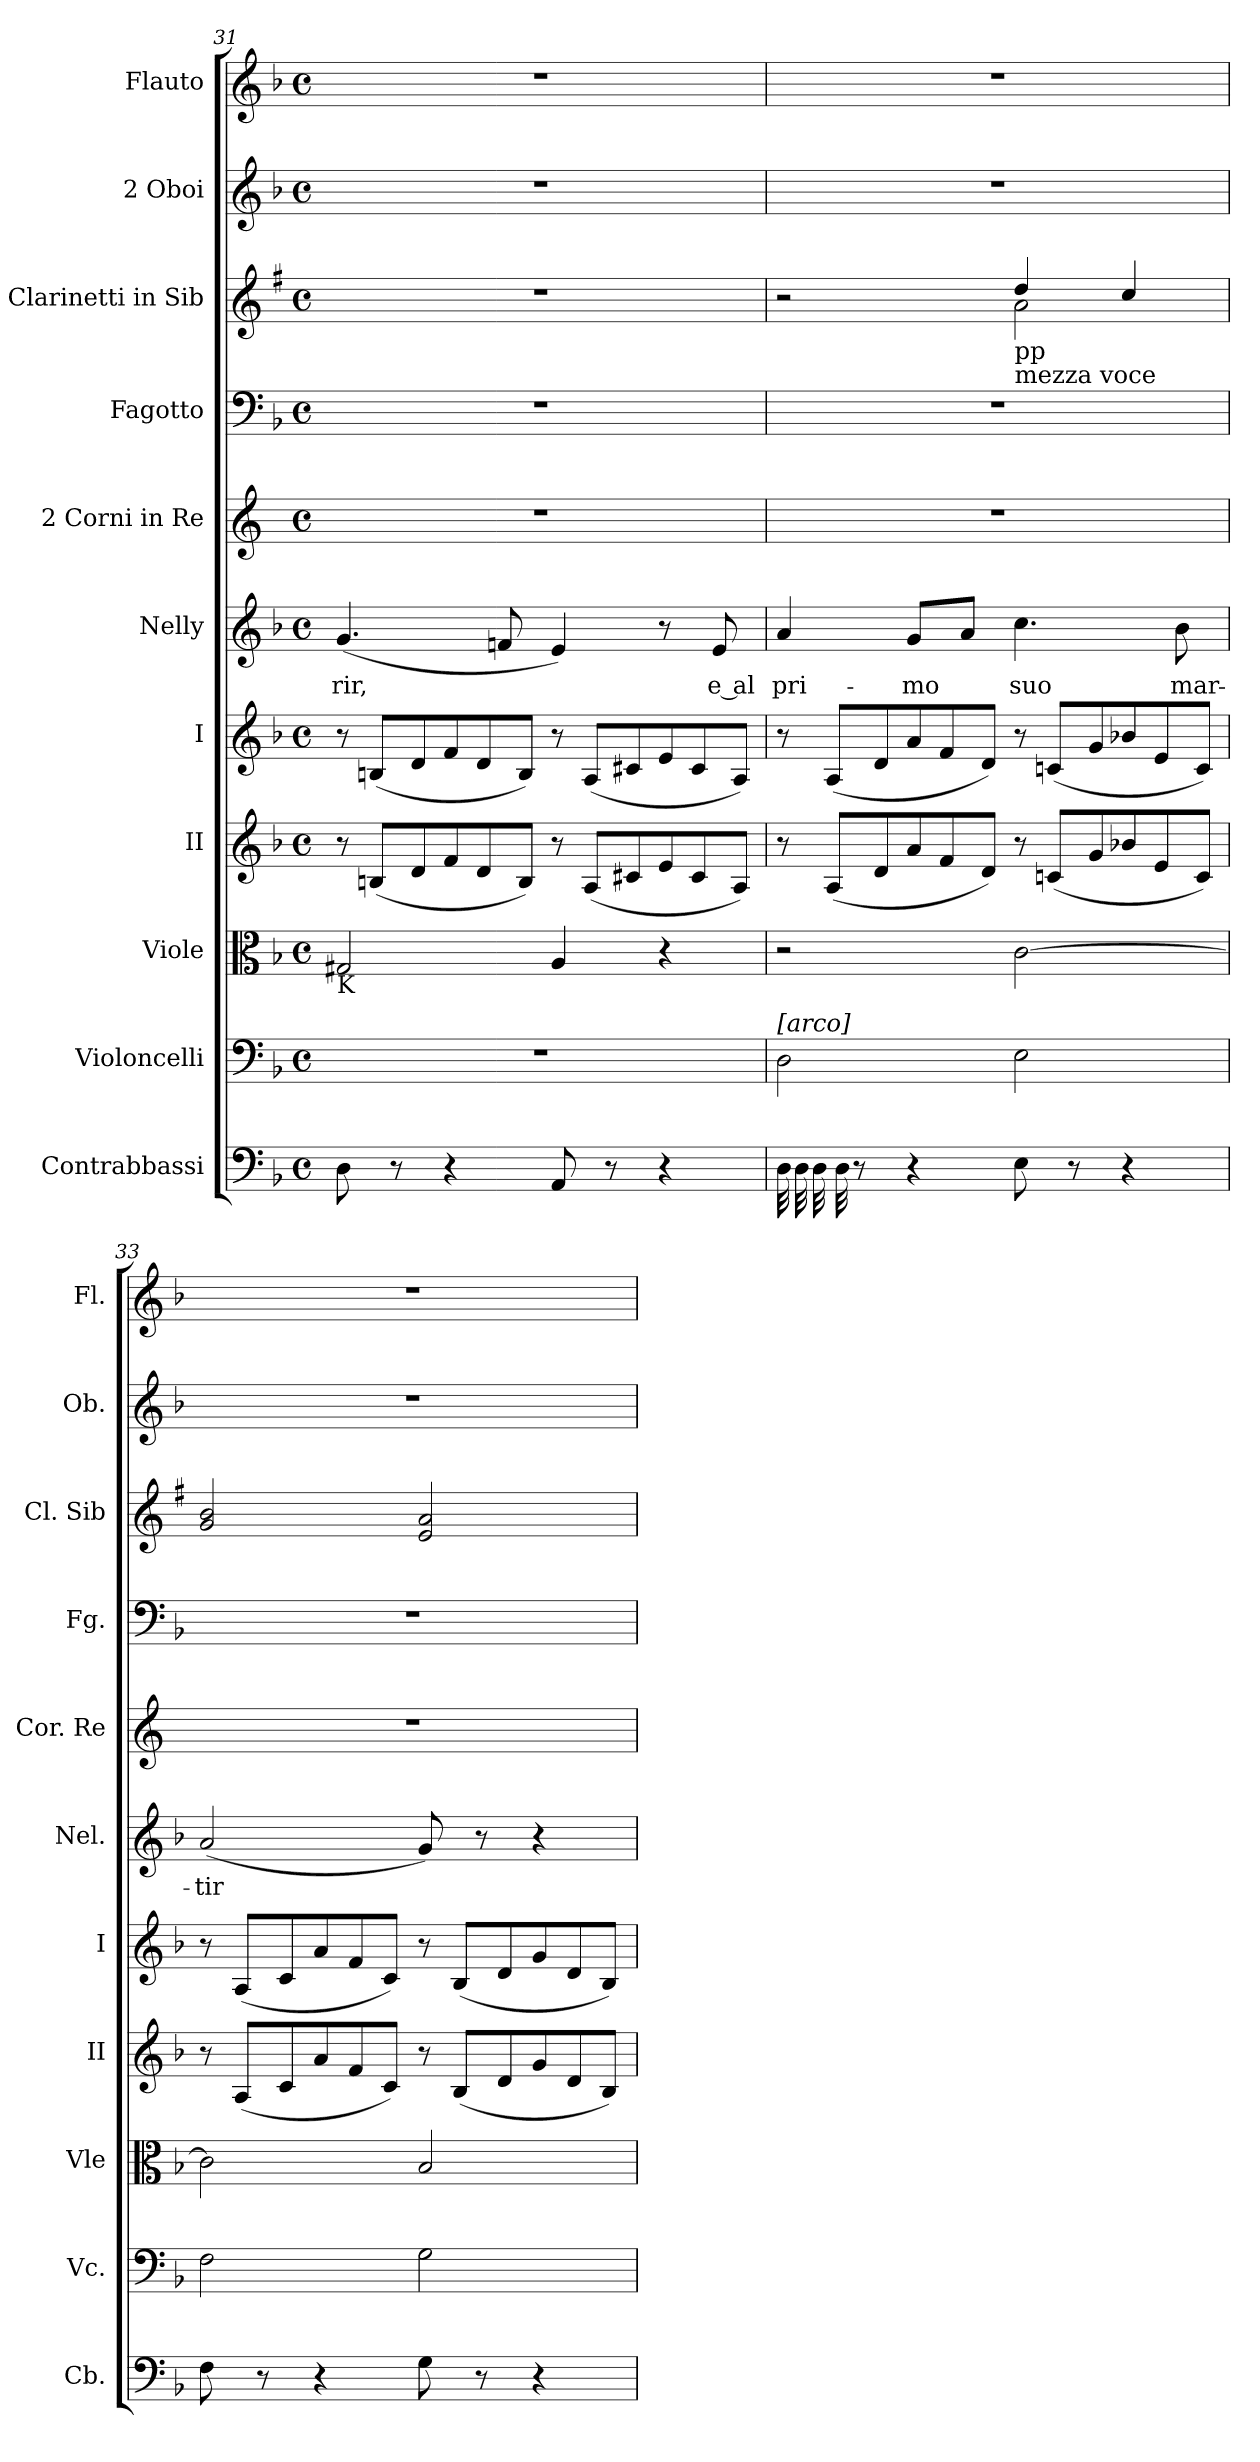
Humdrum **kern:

**kern	**kern	**kern	**kern	**kern	**kern	**text	**kern	**kern	**kern	**kern	**kern
*part11	*part10	*part9	*part8	*part7	*part6	*part6	*part5	*part4	*part3	*part2	*part1
*staff11	*staff10	*staff9	*staff8	*staff7	*staff6	*staff6	*staff5	*staff4	*staff3	*staff2	*staff1
*I"Contrabbassi	*I"Violoncelli	*I"Viole	*I"II	*I"I	*I"Nelly	*	*I"2 Corni in Re	*I"Fagotto	*I"2 Clarinetti in Sib	*I"2 Oboi	*I"Flauto
*I'Cb.	*I'Vc.	*I'Vle	*I'II	*I'I	*I'Nel.	*	*I'Cor. Re	*I'Fg.	*I'Cl. Sib	*I'Ob.	*I'Fl.
*clefF4	*clefF4	*clefC3	*clefG2	*clefG2	*clefG2	*	*clefG2	*clefF4	*clefG2	*clefG2	*clefG2
*	*	*	*	*	*	*	*	*	*ITrd1c2	*	*
*k[b-]	*k[b-]	*k[b-]	*k[b-]	*k[b-]	*k[b-]	*	*k[]	*k[b-]	*k[b-]	*k[b-]	*k[b-]
*F:	*F:	*F:	*F:	*F:	*F:	*	*C:	*F:	*F:	*F:	*F:
*M4/4	*M4/4	*M4/4	*M4/4	*M4/4	*M4/4	*	*M4/4	*M4/4	*M4/4	*M4/4	*M4/4
*met(c)	*met(c)	*met(c)	*met(c)	*met(c)	*met(c)	*	*met(c)	*met(c)	*met(c)	*met(c)	*met(c)
*	*	*	*Xtuplet	*Xtuplet	*	*	*	*	*	*	*
=31	=31	=31	=31	=31	=31	=31	=31	=31	=31	=31	=31
!	!	!LO:TX:b:t=K	!	!	!	!	!	!	!	!	!
!	!	!	!	!	!	!LO:LY:b	!	!	!	!	!
8D\	1r	2G#X/	12r	12r	(<4.g/	-rir,	1r	1r	1r	1r	1r
.	.	.	(<12Bn/L	(<12Bn/L	.	.	.	.	.	.	.
8r	.	.	.	.	.	.	.	.	.	.	.
.	.	.	12d/	12d/	.	.	.	.	.	.	.
4r	.	.	12f/	12f/	.	.	.	.	.	.	.
.	.	.	12d/	12d/	.	.	.	.	.	.	.
.	.	.	.	.	8fn/	.	.	.	.	.	.
.	.	.	12B/J)	12B/J)	.	.	.	.	.	.	.
8AA/	.	4A/	12r	12r	4e/)	.	.	.	.	.	.
.	.	.	(<12A/L	(<12A/L	.	.	.	.	.	.	.
8r	.	.	.	.	.	.	.	.	.	.	.
.	.	.	12c#X/	12c#X/	.	.	.	.	.	.	.
4r	.	4r	12e/	12e/	8r	.	.	.	.	.	.
.	.	.	12c#/	12c#/	.	.	.	.	.	.	.
!	!	!	!	!	!	!LO:LY:b	!	!	!	!	!
.	.	.	.	.	8e/	e al	.	.	.	.	.
.	.	.	12A/J)	12A/J)	.	.	.	.	.	.	.
!!LO:PB:g=z
=32	=32	=32	=32	=32	=32	=32	=32	=32	=32	=32	=32
!	!LO:TX:a:t=[arco]	!	!	!	!	!	!	!	!	!	!
!	!	!	!	!	!	!LO:LY:b	!	!	!	!	!
*	*	*	*	*	*	*	*	*	*^	*	*
*tremolo	*	*	*	*	*	*	*	*	*	*	*	*
32D\	2D\	2r	12r	12r	4a/	pri-	1r	1r	2r	2ryy	1r	1r
32D\	.	.	.	.	.	.	.	.	.	.	.	.
32D\	.	.	.	.	.	.	.	.	.	.	.	.
.	.	.	(<12A/L	(<12A/L	.	.	.	.	.	.	.	.
32D\	.	.	.	.	.	.	.	.	.	.	.	.
*Xtremolo	*	*	*	*	*	*	*	*	*	*	*	*
8r	.	.	.	.	.	.	.	.	.	.	.	.
.	.	.	12d/	12d/	.	.	.	.	.	.	.	.
!	!	!	!	!	!	!LO:LY:b	!	!	!	!	!	!
4r	.	.	12a/	12a/	8g/L	-mo	.	.	.	.	.	.
.	.	.	12f/	12f/	.	.	.	.	.	.	.	.
.	.	.	.	.	8a/J	.	.	.	.	.	.	.
.	.	.	12d/J)	12d/J)	.	.	.	.	.	.	.	.
!	!	!	!	!	!	!	!	!	!LO:TX:b:t=pp	!	!	!
!	!	!	!	!	!	!	!	!	!LO:TX:b:t=mezza voce	!	!	!
!	!	!	!	!	!	!LO:LY:b	!	!	!	!	!	!
8E\	2E\	[2c\	12r	12r	4.cc\	suo	.	.	4cc/	2g\	.	.
.	.	.	(<12cn/L	(<12cn/L	.	.	.	.	.	.	.	.
8r	.	.	.	.	.	.	.	.	.	.	.	.
.	.	.	12g/	12g/	.	.	.	.	.	.	.	.
4r	.	.	12b-X/	12b-X/	.	.	.	.	4b-/	.	.	.
.	.	.	12e/	12e/	.	.	.	.	.	.	.	.
!	!	!	!	!	!	!LO:LY:b	!	!	!	!	!	!
.	.	.	.	.	8b-\	mar-	.	.	.	.	.	.
.	.	.	12c/J)	12c/J)	.	.	.	.	.	.	.	.
*	*	*	*	*	*	*	*	*	*v	*v	*	*
=33	=33	=33	=33	=33	=33	=33	=33	=33	=33	=33	=33
!	!	!	!	!	!	!LO:LY:b	!	!	!	!	!
8F\	2F\	2c\]	12r	12r	(<2a/	-tir	1r	1r	2f/ 2a/	1r	1r
.	.	.	(<12A/L	(<12A/L	.	.	.	.	.	.	.
8r	.	.	.	.	.	.	.	.	.	.	.
.	.	.	12c/	12c/	.	.	.	.	.	.	.
4r	.	.	12a/	12a/	.	.	.	.	.	.	.
.	.	.	12f/	12f/	.	.	.	.	.	.	.
.	.	.	12c/J)	12c/J)	.	.	.	.	.	.	.
8G\	2G\	2B-/	12r	12r	8g/)	.	.	.	2d/ 2g/	.	.
.	.	.	(<12B-/L	(<12B-/L	.	.	.	.	.	.	.
8r	.	.	.	.	8r	.	.	.	.	.	.
.	.	.	12d/	12d/	.	.	.	.	.	.	.
4r	.	.	12g/	12g/	4r	.	.	.	.	.	.
.	.	.	12d/	12d/	.	.	.	.	.	.	.
.	.	.	12B-/J)	12B-/J)	.	.	.	.	.	.	.
=	=	=	=	=	=	=	=	=	=	=	=
*-	*-	*-	*-	*-	*-	*-	*-	*-	*-	*-	*-
